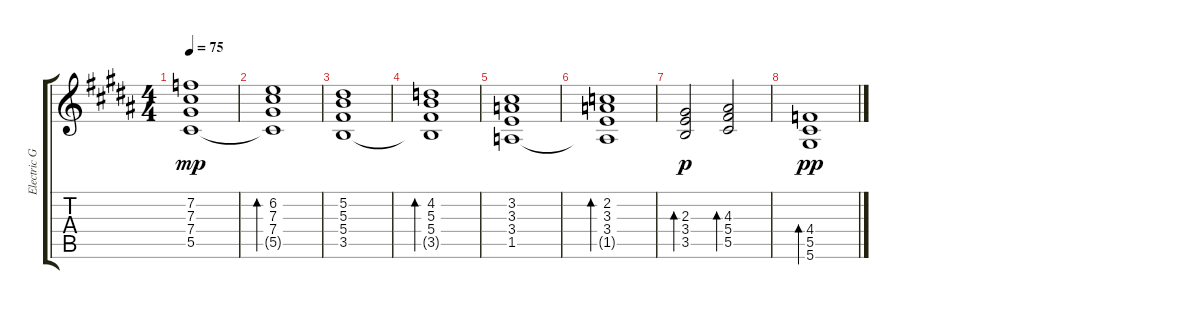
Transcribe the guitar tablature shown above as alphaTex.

\track ("Electric Guitar" "Electric G") {instrument distortionguitar}
\staff {score tabs}
\tuning (Eb4 Bb3 Gb3 Db3 Ab2 Eb2) {hide}
\ts (4 4)
\tempo 75
\clef g2
\ks b
(7.2 7.3 7.4 5.5).1{dy mp instrument distortionguitar} |
(6.2 7.3 7.4 5.5{t}).1{bd 120} |
(5.2 5.3 5.4 3.5).1 |
(4.2 5.3 5.4 3.5{t}).1{bd 120} |
(3.2 3.3 3.4 1.5).1 |
(2.2 3.3 3.4 1.5{t}).1{bd 120} |
(2.3 3.4 3.5).2{bd 120 dy p} (4.3 5.4 5.5).2{bd 120} |
(4.4 5.5 5.6).1{bd 120 dy pp}
